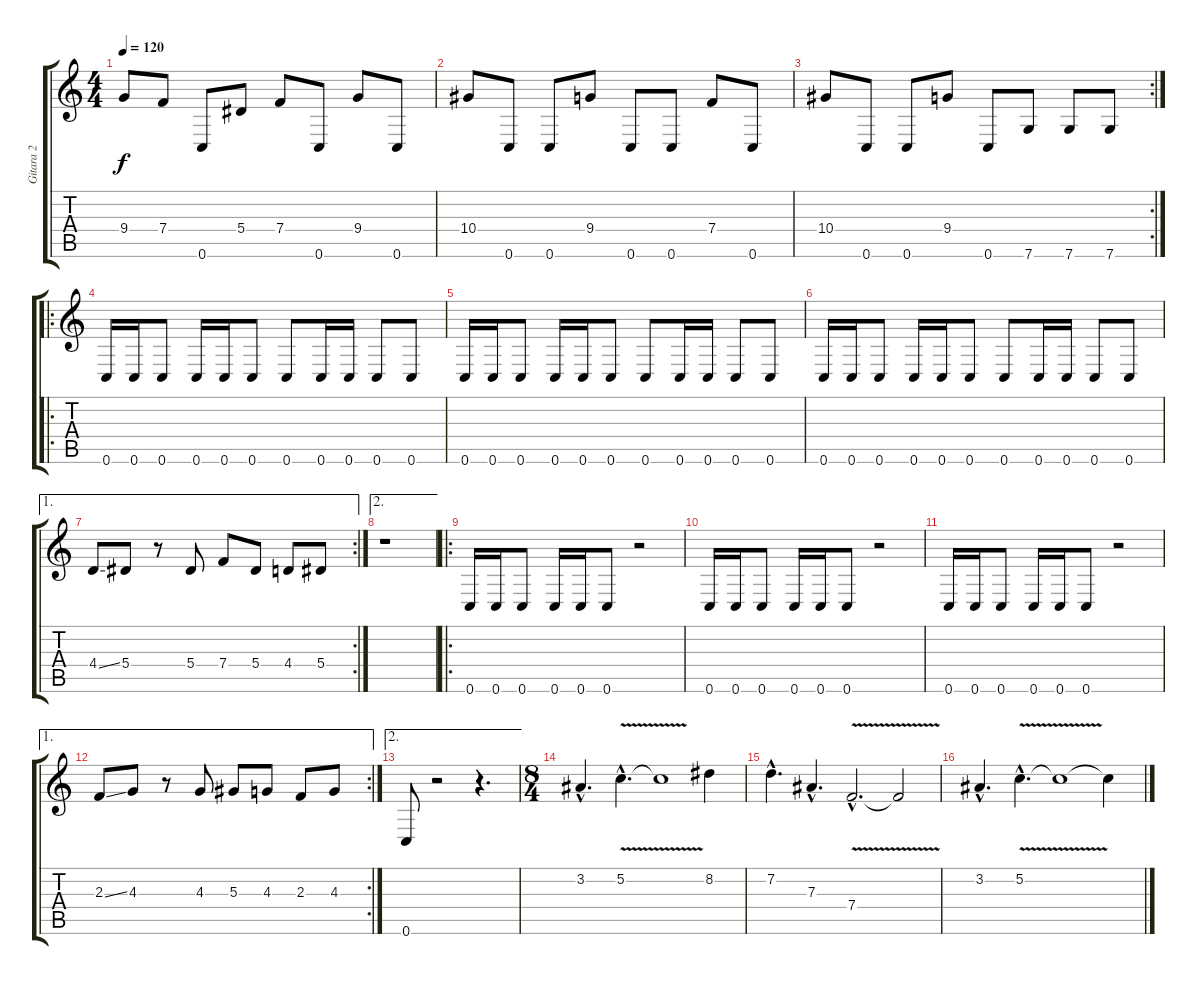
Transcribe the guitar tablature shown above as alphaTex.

\track ("Gitara 2" "Gitara 2") {instrument distortionguitar}
\staff {score tabs}
\tuning (C4 G3 Eb3 Bb2 F2 C2) {hide}
\ts (4 4)
\tempo 120
\clef g2
\ks c
9.4.8{dy f} 7.4.8 0.6.8 5.4.8 7.4.8 0.6.8 9.4.8 0.6.8 |
10.4.8 0.6.8 0.6.8 9.4.8 0.6.8 0.6.8 7.4.8 0.6.8 |
\rc 2
10.4.8 0.6.8 0.6.8 9.4.8 0.6.8 7.6.8 7.6.8 7.6.8 |
\ro
0.6.16 0.6.16 0.6.8 0.6.16 0.6.16 0.6.8 0.6.8 0.6.16 0.6.16 0.6.8 0.6.8 |
0.6.16 0.6.16 0.6.8 0.6.16 0.6.16 0.6.8 0.6.8 0.6.16 0.6.16 0.6.8 0.6.8 |
0.6.16 0.6.16 0.6.8 0.6.16 0.6.16 0.6.8 0.6.8 0.6.16 0.6.16 0.6.8 0.6.8 |
\ae 1
\rc 2
4.4{ss}.8 5.4.8 r.8 5.4.8 7.4.8 5.4.8 4.4.8 5.4.8 |
\ae 2
r.1 |
\ro
0.6.16 0.6.16 0.6.8 0.6.16 0.6.16 0.6.8 r.2 |
0.6.16 0.6.16 0.6.8 0.6.16 0.6.16 0.6.8 r.2 |
0.6.16 0.6.16 0.6.8 0.6.16 0.6.16 0.6.8 r.2 |
\ae 1
\rc 2
2.3{ss}.8 4.3.8 r.8 4.3.8 5.3.8 4.3.8 2.3.8 4.3.8 |
\ae 2
0.6.8 r.2 r.4{d} |
\ts (8 4)
3.2{hac}.4{d} 5.2{v hac}.4{d} 5.2{t}.1 8.2.4 |
7.2{hac}.4{d} 7.3{hac}.4{d} 7.4{v hac}.2{d} 7.4{t}.2 |
3.2{hac}.4{d} 5.2{v hac}.4{d} 5.2{t}.1 5.2{t}.4
